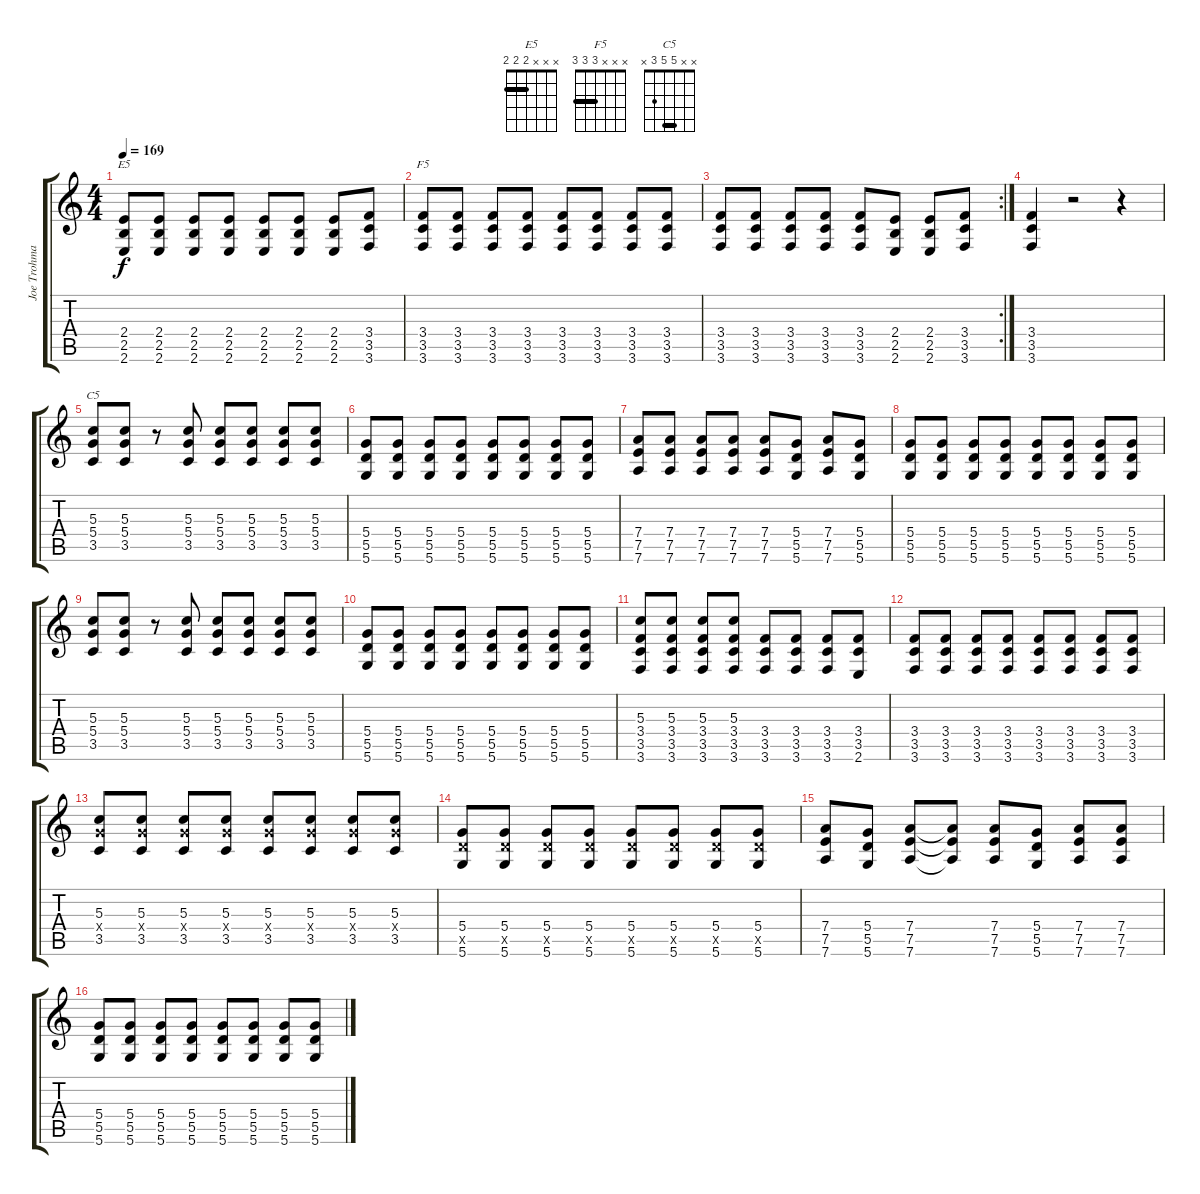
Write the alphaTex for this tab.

\track ("Joe Trohman" "Joe Trohma") {instrument overdrivenguitar}
\staff {score tabs}
\tuning (E4 B3 G3 D3 A2 D2) {hide}
\chord ("E5" x x x 2 2 2) {barre 2}
\chord ("F5" x x x 3 3 3) {barre 3}
\chord ("C5" x x 5 5 3 x) {barre 5}
\ts (4 4)
\tempo 169
\clef g2
\ks c
(2.4 2.5 2.6).8{ch "E5" dy f} (2.4 2.5 2.6).8 (2.4 2.5 2.6).8 (2.4 2.5 2.6).8 (2.4 2.5 2.6).8 (2.4 2.5 2.6).8 (2.4 2.5 2.6).8 (3.4 3.5 3.6).8 |
(3.4 3.5 3.6).8{ch "F5"} (3.4 3.5 3.6).8 (3.4 3.5 3.6).8 (3.4 3.5 3.6).8 (3.4 3.5 3.6).8 (3.4 3.5 3.6).8 (3.4 3.5 3.6).8 (3.4 3.5 3.6).8 |
\rc 2
(3.4 3.5 3.6).8 (3.4 3.5 3.6).8 (3.4 3.5 3.6).8 (3.4 3.5 3.6).8 (3.4 3.5 3.6).8 (2.4 2.5 2.6).8 (2.4 2.5 2.6).8 (3.4 3.5 3.6).8 |
(3.4 3.5 3.6).4 r.2 r.4 |
(5.3 5.4 3.5).8{ch "C5"} (5.3 5.4 3.5).8 r.8 (5.3 5.4 3.5).8 (5.3 5.4 3.5).8 (5.3 5.4 3.5).8 (5.3 5.4 3.5).8 (5.3 5.4 3.5).8 |
(5.4 5.5 5.6).8 (5.4 5.5 5.6).8 (5.4 5.5 5.6).8 (5.4 5.5 5.6).8 (5.4 5.5 5.6).8 (5.4 5.5 5.6).8 (5.4 5.5 5.6).8 (5.4 5.5 5.6).8 |
(7.4 7.5 7.6).8 (7.4 7.5 7.6).8 (7.4 7.5 7.6).8 (7.4 7.5 7.6).8 (7.4 7.5 7.6).8 (5.4 5.5 5.6).8 (7.4 7.5 7.6).8 (5.4 5.5 5.6).8 |
(5.4 5.5 5.6).8 (5.4 5.5 5.6).8 (5.4 5.5 5.6).8 (5.4 5.5 5.6).8 (5.4 5.5 5.6).8 (5.4 5.5 5.6).8 (5.4 5.5 5.6).8 (5.4 5.5 5.6).8 |
(5.3 5.4 3.5).8 (5.3 5.4 3.5).8 r.8 (5.3 5.4 3.5).8 (5.3 5.4 3.5).8 (5.3 5.4 3.5).8 (5.3 5.4 3.5).8 (5.3 5.4 3.5).8 |
(5.4 5.5 5.6).8 (5.4 5.5 5.6).8 (5.4 5.5 5.6).8 (5.4 5.5 5.6).8 (5.4 5.5 5.6).8 (5.4 5.5 5.6).8 (5.4 5.5 5.6).8 (5.4 5.5 5.6).8 |
(5.3 3.4 3.5 3.6).8 (5.3 3.4 3.5 3.6).8 (5.3 3.4 3.5 3.6).8 (5.3 3.4 3.5 3.6).8 (3.4 3.5 3.6).8 (3.4 3.5 3.6).8 (3.4 3.5 3.6).8 (3.4 3.5 2.6).8 |
(3.4 3.5 3.6).8 (3.4 3.5 3.6).8 (3.4 3.5 3.6).8 (3.4 3.5 3.6).8 (3.4 3.5 3.6).8 (3.4 3.5 3.6).8 (3.4 3.5 3.6).8 (3.4 3.5 3.6).8 |
(5.3 5.4{x} 3.5).8 (5.3 5.4{x} 3.5).8 (5.3 5.4{x} 3.5).8 (5.3 5.4{x} 3.5).8 (5.3 5.4{x} 3.5).8 (5.3 5.4{x} 3.5).8 (5.3 5.4{x} 3.5).8 (5.3 5.4{x} 3.5).8 |
(5.4 5.5{x} 5.6).8 (5.4 5.5{x} 5.6).8 (5.4 5.5{x} 5.6).8 (5.4 5.5{x} 5.6).8 (5.4 5.5{x} 5.6).8 (5.4 5.5{x} 5.6).8 (5.4 5.5{x} 5.6).8 (5.4 5.5{x} 5.6).8 |
(7.4 7.5 7.6).8 (5.4 5.5 5.6).8 (7.4 7.5 7.6).8 (7.4{t} 7.5{t} 7.6{t}).8 (7.4 7.5 7.6).8 (5.4 5.5 5.6).8 (7.4 7.5 7.6).8 (7.4 7.5 7.6).8 |
(5.4 5.5 5.6).8 (5.4 5.5 5.6).8 (5.4 5.5 5.6).8 (5.4 5.5 5.6).8 (5.4 5.5 5.6).8 (5.4 5.5 5.6).8 (5.4 5.5 5.6).8 (5.4 5.5 5.6).8
